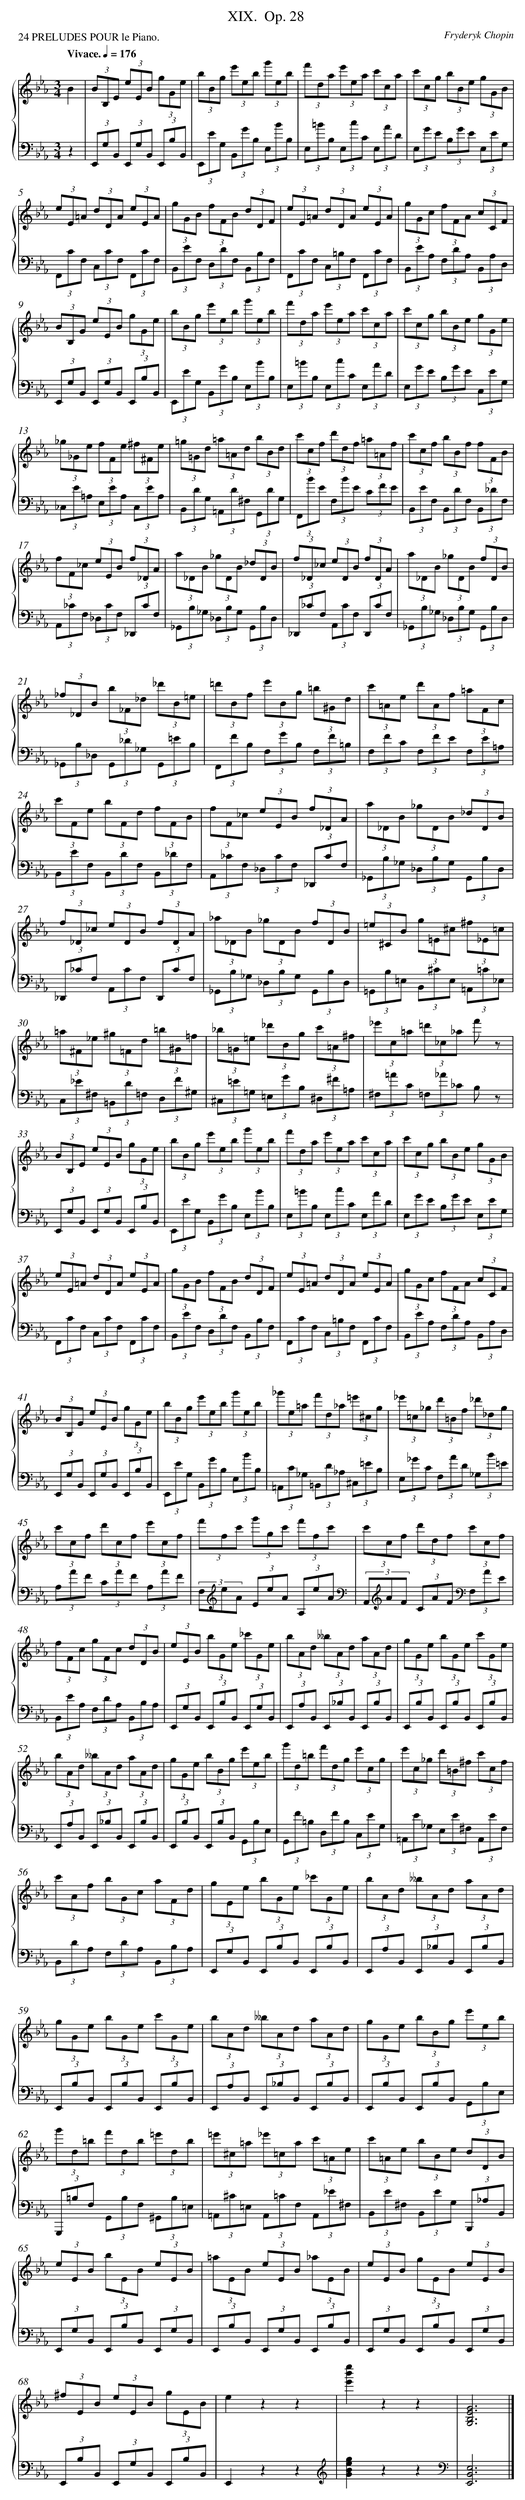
X:1
T: XIX.	 Op. 28
C: Fryderyk Chopin
L: 1/8
M: 3/4
P: 24 PRELUDES POUR le Piano.
Q: "Vivace." 1/4=176
%%staves {1 2}
V: 1 clef=treble
V: 2 clef=bass
K: Eb
[V:1] B2 [I:setbarnb 1]|
[V:2] z2 |
[V:1] (3BB,E (3eEB (3gGe |
[V:2] (3E,,G,B,, (3E,,G,B,, (3E,,B,B,, |
[V:1] (3bBg (3e'eb (3g'eb |
[V:2] (3E,,EG, (3B,,GB, (3E,BB, |
[V:1] (3f'da (3e'ea (3c'ca |
[V:2] (3E,=BB, (3E,cC (3E,AD |
[V:1] (3c'cg (3bBe (3gGB |
[V:2] (3E,GE (3B,GE (3E,EG, |
[V:1] (3eE=A (3dDA (3eEA |
[V:2] (3F,,CF, (3C,CF, (3F,,CF, |
[V:1] (3gGB (3fFB (3dDF |
[V:2] (3B,,EF, (3D,DF, (3B,,B,F, |
[V:1] (3eE=A (3dDA (3eEA |
[V:2] (3F,,CF, (3C,=B,F, (3F,,CF, |
[V:1] (3gGc (3fFA (3cCF |
[V:2] (3B,,EA, (3F,DA, (3B,,A,D, |
[V:1] (3BB,G (3eEB (3gGe |
[V:2] (3E,,G,B,, (3E,,G,B,, (3E,,B,B,, |
[V:1] (3bBg (3e'eb (3g'eb |
[V:2] (3E,,EG, (3B,,GB, (3E,BB, |
[V:1] (3f'da (3e'ea (3c'ca |
[V:2] (3E,=BB, (3E,cC (3E,AD |
[V:1] (3c'cg (3bBe (3gGe |
[V:2] (3E,GE (3B,GE (3C,EG, |
[V:1] (3_g_Ge (3fFe (3^f^Fe |
[V:2] (3_C,E=A, (3E,EA, (3C,EA, |
[V:1] (3=g=Gd (3=a=Ad (3bBd |
[V:2] (3B,,DG, (3=A,,D^F, (3G,,DG, |
[V:1] (3c'cf (3d'df (3=a=Af |
[V:2] (3F,,BE (3F,BE (3CFE |
[V:1] (3c'cf (3bBf (3fFB |
[V:2] (3B,,EF, (3B,,DF, (3B,,_DF, |
[V:1] (3fF_c (3eEB (3f_DA |
[V:2] (3A,,_CF, (3_D,CF, (3_D,,CF, |
[V:1] (3a_DB (3_gDB (3_dDB |
[V:2] (3_G,,B,_G, (3_D,B,G, (3G,,B,D, |
[V:1] (3f_D_c (3eDB (3fDA |
[V:2] (3_D,,_CF, (3A,,CF, (3D,,CF, |
[V:1] (3a_DB (3_gDB (3fDB |
[V:2] (3_G,,B,_G, (3_D,B,G, (3G,,B,D, |
[V:1] (3_f_DB (3b_F_d (3_d'B=e |
[V:2] (3_G,,B,_D, (3G,,_D_G, (3G,,=EB, |
[V:1] (3=d'Bf (3e'Bg (3=b^Gd |
[V:2] (3F,,FB, (3F,GB, (3F,F=B, |
[V:1] (3c'=Ae (3d'Af (3=aFc |
[V:2] (3F,FC (3F,FE (3F,E=A, |
[V:1] (3c'Fe (3bFd (3fFB |
[V:2] (3B,,EF, (3B,,DF, (3B,,_DF, |
[V:1] (3fF_c (3eEB (3f_DA |
[V:2] (3A,,_CF, (3_D,CF, (3_D,,CF, |
[V:1] (3a_DB (3_gDB (3_dDB |
[V:2] (3_G,,B,_G, (3_D,B,G, (3G,,B,D, |
[V:1] (3f_D_c (3eDB (3fDA |
[V:2] (3_D,,_CF, (3A,,CF, (3D,,CF, |
[V:1] (3_a_DB (3_gDB (3fDB |
[V:2] (3_G,,B,_G, (3_D,B,G, (3G,,B,D, |
[V:1] (3=e^CB (3g=E^c (3^f_E=c |
[V:2] (3=G,,B,=E, (3B,,^CE, (3=A,,=C_E, |
[V:1] (3=a^F_e (3^g=Fd (3=b^G=f |
[V:2] (3C,_E^F, (3=B,,D=F, (3D,F^G, |
[V:1] (3_b=G=e (3_d'Bg (3c'=A^f |
[V:2] (3^C,=E=G, (3=E,GB, (3^D,^F=A, |
[V:1] (3_e'c=a (3=d'_c_a f' z |
[V:2] (3^F,=AC (3=F,_A_C B, z |
[V:1] (3BB,E (3eEB (3gGe |
[V:2] (3E,,G,B,, (3E,,G,B,, (3E,,B,B,, |
[V:1] (3bBg (3e'eb (3g'eb |
[V:2] (3E,,EG, (3B,,GB, (3E,BB, |
[V:1] (3f'da (3e'ea (3c'ca |
[V:2] (3E,=BB, (3E,cC (3E,AD |
[V:1] (3c'cg (3bBe (3gGB |
[V:2] (3E,GE (3B,GE (3E,EG, |
[V:1] (3eE=A (3dDA (3eEA |
[V:2] (3F,,CF, (3C,CF, (3F,,CF, |
[V:1] (3gGB (3fFB (3dDF |
[V:2] (3B,,EF, (3D,DF, (3B,,B,F, |
[V:1] (3eE=A (3dDA (3eEA |
[V:2] (3F,,CF, (3C,=B,F, (3F,,CF, |
[V:1] (3gGc (3fFA (3cCF |
[V:2] (3B,,EA, (3F,DA, (3B,,A,D, |
[V:1] (3BB,G (3eEB (3gGe |
[V:2] (3E,,G,B,, (3E,,G,B,, (3E,,B,B,, |
[V:1] (3bBg (3e'eb (3g'eb |
[V:2] (3E,,EG, (3B,,GB, (3E,BB, |
[V:1] (3_g'e=a (3f'd_a (3=e'^cg |
[V:2] (3=A,,C_G, (3=B,,D_A, (3^C,=EB, |
[V:1] (3_e'=c_g (3d'=Bf (3_d'_dg |
[V:2] (3E,_GC (3F,AD (3_G,B=E |
[V:1] (3c'cf (3d'cf (3e'cf |
[V:2] (3A,AF (3CAF (3A,AF |
[V:1] (3f'fc' (3g'gc' (3f'fc' |
[V:2] (3F,[K:clef=treble]eA (3EeA (3A,eA[K:clef=bass] |
[V:1] (3c'cf (3d'df (3c'cf |
[V:2] (3A,,[K:clef=treble]AF (3CAF[K:clef=bass] (3F,AE |
[V:1] (3fFc (3gFc (3dDB |
[V:2] (3B,,EA, (3F,DA, (3B,,B,A, |
[V:1] (3eEB (3bGe (3_c'Ge |
[V:2] (3E,,G,B,, (3E,,B,B,, (3E,,G,B,, |
[V:1] (3bAd (3__bAd (3aAd |
[V:2] (3E,,A,B,, (3E,,_B,B,, (3E,,B,B,, |
[V:1] (3gGe (3bGe (3c'Ge |
[V:2] (3E,,B,B,, (3E,,B,B,, (3E,,B,B,, |
[V:1] (3bAd (3__bAd (3aAd |
[V:2] (3E,,A,B,, (3E,,_B,B,, (3E,,B,B,, |
[V:1] (3gGe (3bBg (3e'eb |
[V:2] (3E,,B,B,, (3E,,B,B,, (3G,,B,E, |
[V:1] (3g'd=b (3f'dg (3e'cg |
[V:2] (3G,,F=B, (3D,FB, (3C,EG, |
[V:1] (3e'c_g (3d'=B^f (3c'cf |
[V:2] (3=A,,E_G, (3E,E^F, (3A,,EF, |
[V:1] (3c'Af (3bGc (3aFd |
[V:2] (3B,,DA, (3F,DA, (3B,,B,A, |
[V:1] (3gEe (3bGe (3_c'Ge |
[V:2] (3E,,G,B,, (3E,,B,B,, (3E,,B,B,, |
[V:1] (3bAd (3__bAd (3aAd |
[V:2] (3E,,A,B,, (3E,,_B,B,, (3E,,B,B,, |
[V:1] (3gGe (3bGe (3c'Ge |
[V:2] (3E,,B,B,, (3E,,B,B,, (3E,,B,B,, |
[V:1] (3bAd (3__bAd (3aAd |
[V:2] (3E,,A,B,, (3E,,_B,B,, (3E,,B,B,, |
[V:1] (3gGe (3bBg (3e'eb |
[V:2] (3E,,B,B,, (3E,,B,B,, (3G,,B,E, |
[V:1] (3g'd=b (3f'db (3=e'db |
[V:2] (3G,,,=B,F, (3G,,B,F, (3^G,,B,=E, |
[V:1] (3=e'^c=a (3_e'=ca (3c'=Ae |
[V:2] (3=A,,^C=E, (3A,,=CF, (3A,,_E^F, |
[V:1] (3c'=Ae (3bBe (3dDB |
[V:2] (3B,,E^F, (3B,,EG, (3B,,,_A,B,, |
[V:1] (3eEB (3bEB (3eEB |
[V:2] (3E,,G,B,, (3E,,B,B,, (3E,,G,B,, |
[V:1] (3=aEB (3eEB (3_aEB |
[V:2] (3E,,B,B,, (3E,,G,B,, (3E,,B,B,, |
[V:1] (3eEB (3gEB (3eEB |
[V:2] (3E,,G,B,, (3E,,B,B,, (3E,,G,B,, |
[V:1] (3^fEB (3eEB (3gEB |
[V:2] (3E,,B,B,, (3E,,G,B,, (3E,,B,B,, |
[V:1] e2z2z2 |
[V:2] E,,2z2z2[K:clef=treble] |
[V:1] [e''2b'2e'2]z2z2 |
[V:2] [g2e2B2G2]z2z2[K:clef=bass] |
[V:1] [G6E6B,6G,6] |]
[V:2] [E,6B,,6E,,6] |]
